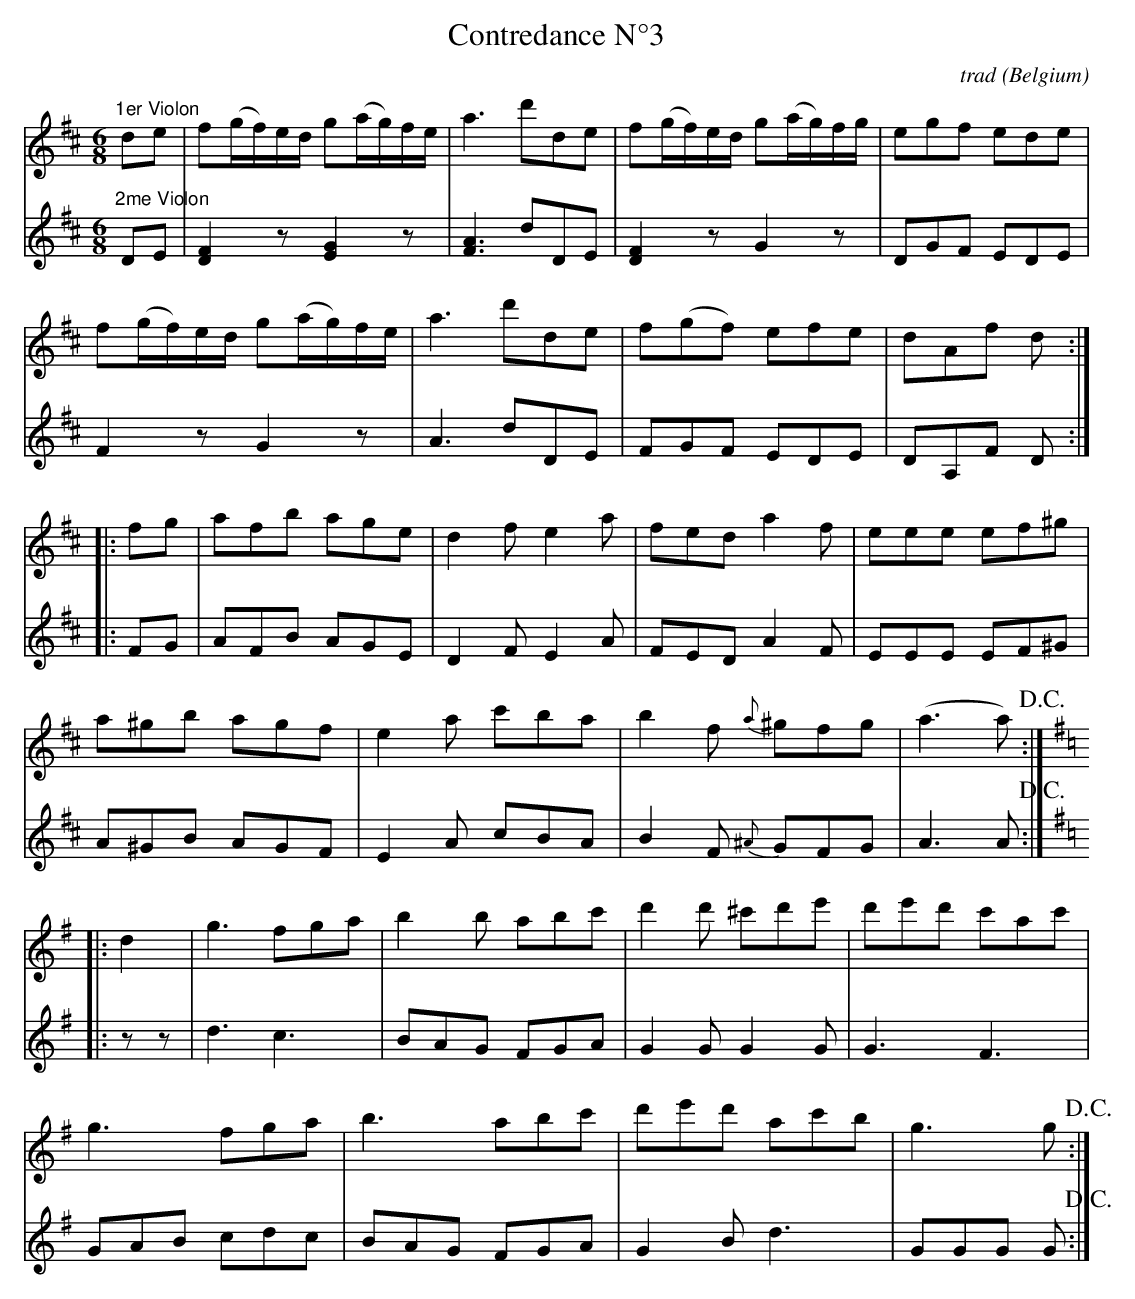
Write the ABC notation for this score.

X:1
T:Contredance N°3
C:trad
O:Belgium
M:6/8
L:1/16
K:Dmaj
[V:1]
"1er Violon"d2e2|f2(gf)ed g2(ag)fe|a6 d'2d2e2|f2(gf)ed g2(ag)fg|e2g2f2 e2d2e2|
f2(gf)ed g2(ag)fe|a6 d'2d2e2|f2(g2f2) e2f2e2|d2A2f2 d2:|
|:f2g2|a2f2b2 a2g2e2|d4f2 e4a2|f2e2d2 a4f2|e2e2e2 e2f2^g2|
a2^g2b2 a2g2f2|e4a2 c'2b2a2|b4f2 {a}^g2f2g2|(a6 a2)!D.C.!:|
K:Gmaj
|:d4|g6 f2g2a2|b4b2 a2b2c'2|d'4d'2 ^c'2d'2e'2|d'2e'2d'2 c'2a2c'2|
g6 f2g2a2|b6 a2b2c'2|d'2e'2d'2 a2c'2b2|g6g2 !D.C.!:|]
[V:2]
"2me Violon"D2E2|[DF]4z2 [EG]4z2|[FA]6 d2D2E2|[DF]4z2 G4z2|D2G2F2 E2D2E2|
F4z2 G4z2|A6 d2D2E2|F2G2F2 E2D2E2|D2A,2F2 D2:|
|:F2G2|A2F2B2 A2G2E2|D4F2 E4A2|F2E2D2 A4F2|E2E2E2 E2F2^G2|
A2^G2B2 A2G2F2|E4A2 c2B2A2|B4F2 {^A}G2F2G2|A6 A2!D.C.!:|
K:Gmaj
|:z2z2|d6 c6|B2A2G2 F2G2A2|G4G2 G4G2|G6 F6|
G2A2B2 c2d2c2|B2A2G2 F2G2A2|G4B2 d6|G2G2G2 G2!D.C.!:|]
